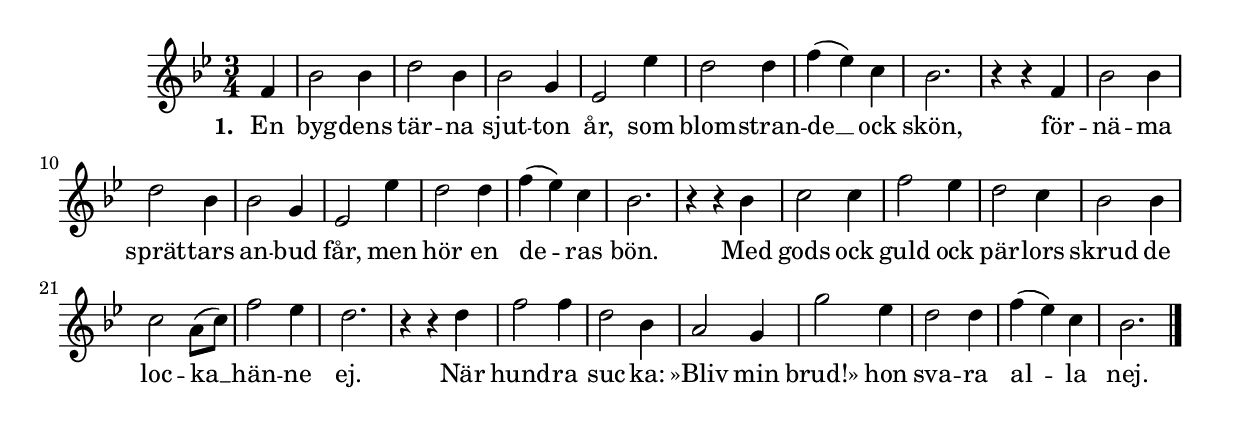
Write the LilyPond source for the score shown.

{
\time 3/4
\key bes \major

 \partial 4
 f'4  | 
 bes'2 bes'4  | 
 d''2 bes'4  | 
 bes'2 g'4  | 
 ees'2 ees''4  | 
 d''2 d''4  | 
 f''-( ees''-) c''  | 
 bes'2.  | 
 r4 r f'  | 
 bes'2 bes'4  | 
 d''2 bes'4  | 
 bes'2 g'4  | 
 ees'2 ees''4  | 
 d''2 d''4  | 
 f''-( ees''-) c''  | 
 bes'2.  | 
 r4 r bes'  | 
 c''2 c''4  | 
 f''2 ees''4  | 
 d''2 c''4  | 
 bes'2 bes'4  | 
 c''2 a'8-( c''-)  | 
 f''2 ees''4  | 
 d''2.  | 
 r4 r d''  | 
 f''2 f''4  | 
 d''2 bes'4  | 
 a'2 g'4  | 
 g''2 ees''4  | 
 d''2 d''4  | 
 f''-( ees''-) c''  | 
 bes'2. \bar "|."
 }
 \addlyrics {
     \set stanza = #"1. "
     En byg -- dens tär -- na sjut -- ton år, som blom -- stran -- de __ ock skön,
     för -- nä -- ma sprät -- tars an -- bud får, men hör en de --  -- ras bön.
     Med gods ock guld ock pär -- lors skrud de loc -- ka __ hän -- ne ej.
     När hund -- ra suc -- ka: »Bliv min brud!» hon sva -- ra al --  -- la nej.
}
